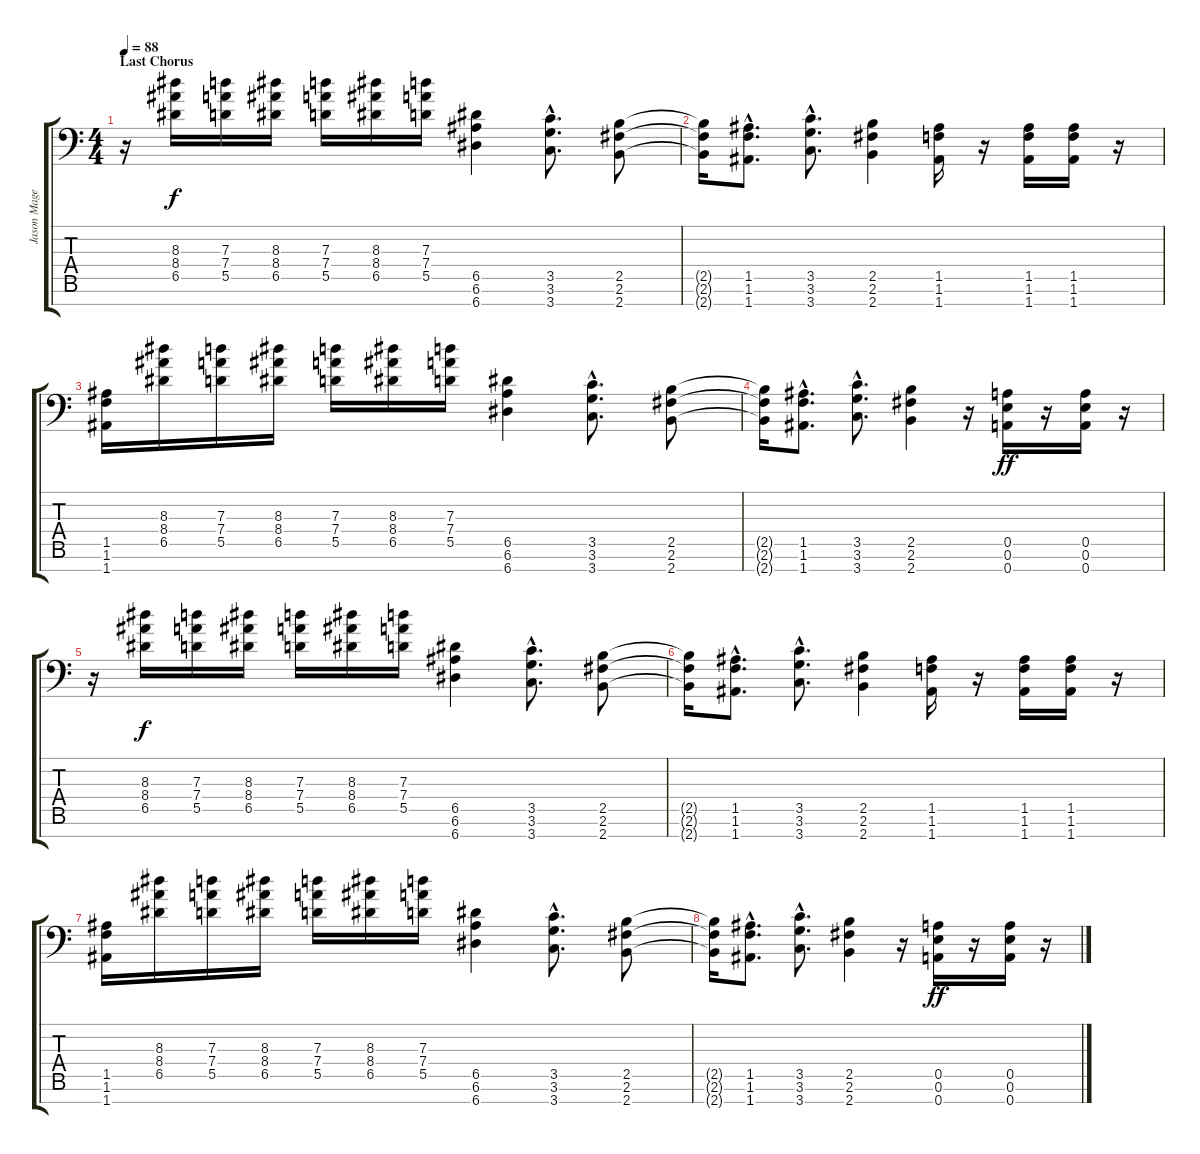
\track ("Jason Mager" "Jason Mage") {instrument distortionguitar}
\staff {score tabs}
\tuning (E4 B3 G3 D3 A2 E2 A1) {hide}
\ts (4 4)
\section ("" "Last Chorus")
\tempo 88
\clef f4
\ks c
r.16{dy f} (8.3 8.4 6.5).16 (7.3 7.4 5.5).16 (8.3 8.4 6.5).16 (7.3 7.4 5.5).16 (8.3 8.4 6.5).16 (7.3 7.4 5.5).16 (6.5 6.6 6.7).4 (3.5{hac} 3.6{hac} 3.7{hac}).8{d} (2.5 2.6 2.7).8 |
(2.5{t} 2.6{t} 2.7{t}).16 (1.5{hac} 1.6{hac} 1.7{hac}).8{d} (3.5{hac} 3.6{hac} 3.7{hac}).8{d} (2.5 2.6 2.7).4 (1.5 1.6 1.7).16 r.16 (1.5 1.6 1.7).16 (1.5 1.6 1.7).16 r.16 |
(1.5 1.6 1.7).16 (8.3 8.4 6.5).16 (7.3 7.4 5.5).16 (8.3 8.4 6.5).16 (7.3 7.4 5.5).16 (8.3 8.4 6.5).16 (7.3 7.4 5.5).16 (6.5 6.6 6.7).4 (3.5{hac} 3.6{hac} 3.7{hac}).8{d} (2.5 2.6 2.7).8 |
(2.5{t} 2.6{t} 2.7{t}).16 (1.5{hac} 1.6{hac} 1.7{hac}).8{d} (3.5{hac} 3.6{hac} 3.7{hac}).8{d} (2.5 2.6 2.7).4 r.16 (0.5 0.6 0.7).16{dy ff} r.16 (0.5 0.6 0.7).16 r.16 |
r.16 (8.3 8.4 6.5).16{dy f} (7.3 7.4 5.5).16 (8.3 8.4 6.5).16 (7.3 7.4 5.5).16 (8.3 8.4 6.5).16 (7.3 7.4 5.5).16 (6.5 6.6 6.7).4 (3.5{hac} 3.6{hac} 3.7{hac}).8{d} (2.5 2.6 2.7).8 |
(2.5{t} 2.6{t} 2.7{t}).16 (1.5{hac} 1.6{hac} 1.7{hac}).8{d} (3.5{hac} 3.6{hac} 3.7{hac}).8{d} (2.5 2.6 2.7).4 (1.5 1.6 1.7).16 r.16 (1.5 1.6 1.7).16 (1.5 1.6 1.7).16 r.16 |
(1.5 1.6 1.7).16 (8.3 8.4 6.5).16 (7.3 7.4 5.5).16 (8.3 8.4 6.5).16 (7.3 7.4 5.5).16 (8.3 8.4 6.5).16 (7.3 7.4 5.5).16 (6.5 6.6 6.7).4 (3.5{hac} 3.6{hac} 3.7{hac}).8{d} (2.5 2.6 2.7).8 |
(2.5{t} 2.6{t} 2.7{t}).16 (1.5{hac} 1.6{hac} 1.7{hac}).8{d} (3.5{hac} 3.6{hac} 3.7{hac}).8{d} (2.5 2.6 2.7).4 r.16 (0.5 0.6 0.7).16{dy ff} r.16 (0.5 0.6 0.7).16 r.16
